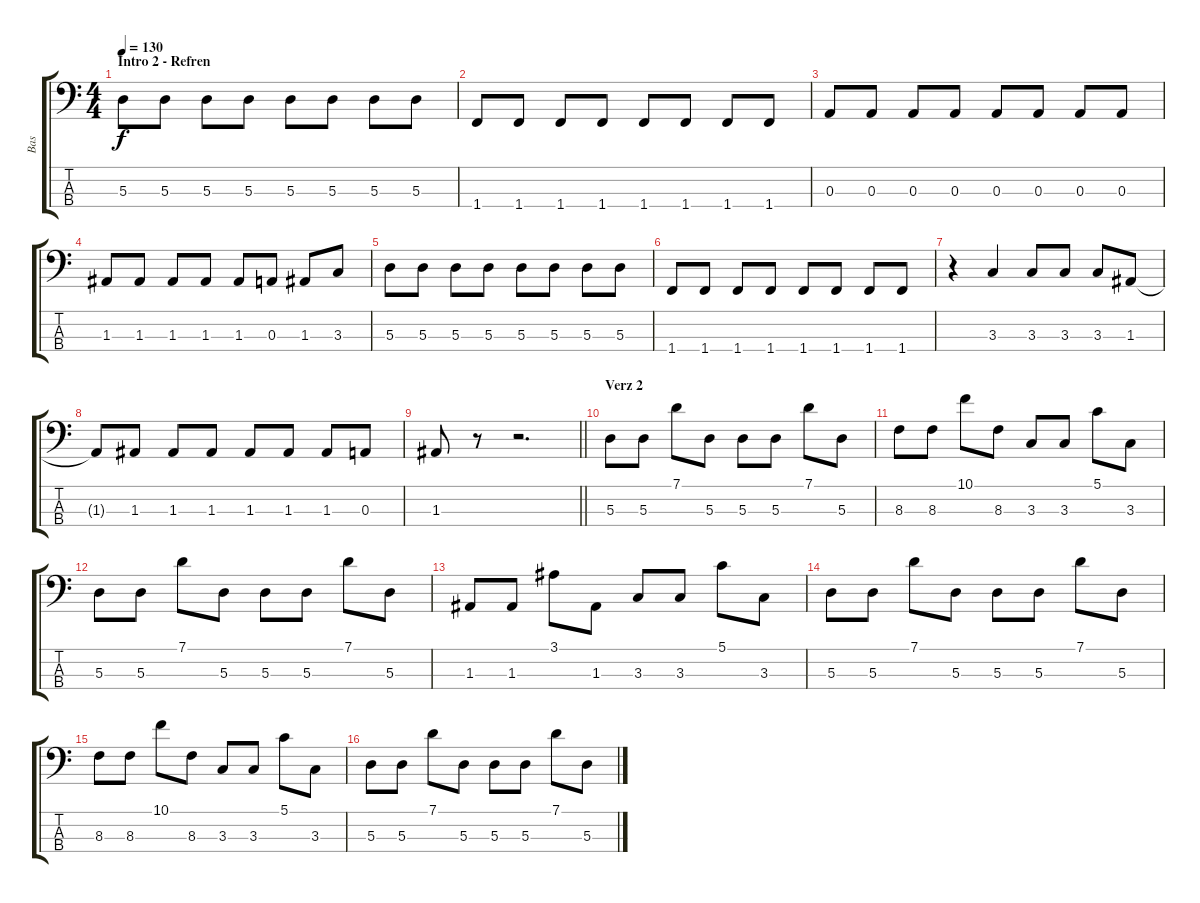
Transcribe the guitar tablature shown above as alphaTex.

\track ("Bas" "Bas") {instrument electricbassfinger}
\staff {score tabs}
\tuning (G2 D2 A1 E1) {hide}
\ts (4 4)
\section ("" "Intro 2 - Refren")
\tempo 130
\clef f4
\ks c
5.3.8{dy f} 5.3.8 5.3.8 5.3.8 5.3.8 5.3.8 5.3.8 5.3.8 |
1.4.8 1.4.8 1.4.8 1.4.8 1.4.8 1.4.8 1.4.8 1.4.8 |
0.3.8 0.3.8 0.3.8 0.3.8 0.3.8 0.3.8 0.3.8 0.3.8 |
1.3.8 1.3.8 1.3.8 1.3.8 1.3.8 0.3.8 1.3.8 3.3.8 |
5.3.8 5.3.8 5.3.8 5.3.8 5.3.8 5.3.8 5.3.8 5.3.8 |
1.4.8 1.4.8 1.4.8 1.4.8 1.4.8 1.4.8 1.4.8 1.4.8 |
r.4 3.3.4 3.3.8 3.3.8 3.3.8 1.3.8 |
1.3{t}.8 1.3.8 1.3.8 1.3.8 1.3.8 1.3.8 1.3.8 0.3.8 |
\barLineRight lightlight
1.3.8 r.8 r.2{d} |
\section ("" "Verz 2")
5.3.8 5.3.8 7.1.8 5.3.8 5.3.8 5.3.8 7.1.8 5.3.8 |
8.3.8 8.3.8 10.1.8 8.3.8 3.3.8 3.3.8 5.1.8 3.3.8 |
5.3.8 5.3.8 7.1.8 5.3.8 5.3.8 5.3.8 7.1.8 5.3.8 |
1.3.8 1.3.8 3.1.8 1.3.8 3.3.8 3.3.8 5.1.8 3.3.8 |
5.3.8 5.3.8 7.1.8 5.3.8 5.3.8 5.3.8 7.1.8 5.3.8 |
8.3.8 8.3.8 10.1.8 8.3.8 3.3.8 3.3.8 5.1.8 3.3.8 |
5.3.8 5.3.8 7.1.8 5.3.8 5.3.8 5.3.8 7.1.8 5.3.8
